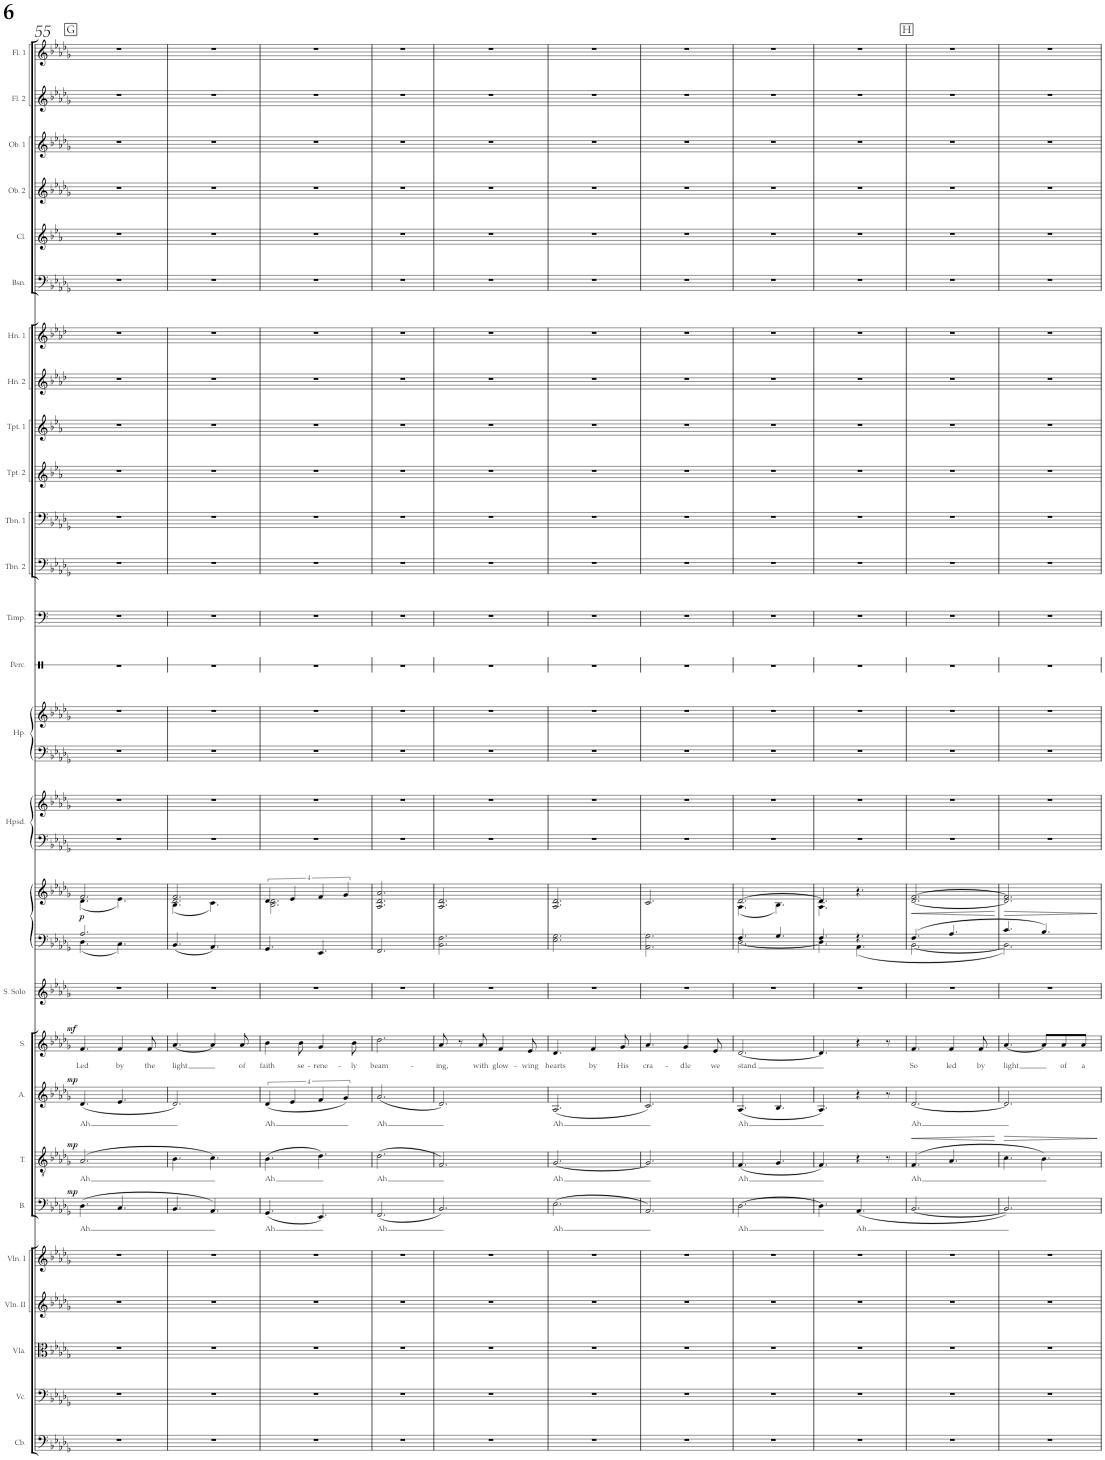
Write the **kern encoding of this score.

**kern	**kern	**kern	**kern	**kern	**kern	**text	**dynam	**kern	**text	**dynam	**kern	**text	**dynam	**kern	**text	**dynam	**kern	**kern	**kern	**dynam	**kern	**kern	**kern	**kern	**kern	**kern	**kern	**kern	**kern	**kern	**kern	**kern	**kern	**kern	**kern	**kern	**kern	**kern
*part27	*part26	*part25	*part24	*part23	*part22	*part22	*part22	*part21	*part21	*part21	*part20	*part20	*part20	*part19	*part19	*part19	*part18	*part17	*part17	*part17	*part16	*part16	*part15	*part15	*part14	*part13	*part12	*part11	*part10	*part9	*part8	*part7	*part6	*part5	*part4	*part3	*part2	*part1
*staff30	*staff29	*staff28	*staff27	*staff26	*staff25	*staff25	*staff25	*staff24	*staff24	*staff24	*staff23	*staff23	*staff23	*staff22	*staff22	*staff22	*staff21	*staff20	*staff19	*staff19/20	*staff18	*staff17	*staff16	*staff15	*staff14	*staff13	*staff12	*staff11	*staff10	*staff9	*staff8	*staff7	*staff6	*staff5	*staff4	*staff3	*staff2	*staff1
*I"Contrabass	*I"Violoncello	*I"Viola	*I"Violin II	*I"Violin I	*I"Bass	*	*	*I"Tenor	*	*	*I"Alto	*	*	*I"Soprano	*	*	*I"Soprano Solo	*I"Piano	*	*	*I"Harpsichord  (optional)	*	*I"Harp	*	*I"Percussion	*I"Timpani	*I"Trombone 2	*I"Trombone 1	*I"Trumpet in Bb 2	*I"Trumpet in Bb 1	*I"Horn in F 2	*I"Horn in F 1	*I"Bassoon	*I"Clarinet in Bb	*I"Oboe 2	*I"Oboe 1	*I"Flute 2	*I"Flute 1
*I'Cb.	*I'Vc.	*I'Vla.	*I'Vln. II	*I'Vln. I	*I'B.	*	*	*I'T.	*	*	*I'A.	*	*	*I'S.	*	*	*I'S. Solo	*I'Pno	*	*	*I'Hpsd.	*	*I'Hp.	*	*I'Perc.	*I'Timp.	*I'Tbn. 2	*I'Tbn. 1	*I'Tpt. 2	*I'Tpt. 1	*I'Hn. 2	*I'Hn. 1	*I'Bsn.	*I'Cl.	*I'Ob. 2	*I'Ob. 1	*I'Fl. 2	*I'Fl. 1
!!LO:PB:g=z
*clefF4	*clefF4	*clefC3	*clefG2	*clefG2	*clefF4	*	*	*clefGv2	*	*	*clefG2	*	*	*clefG2	*	*	*clefG2	*clefF4	*clefG2	*	*clefF4	*clefG2	*clefF4	*clefG2	*clefX	*clefF4	*clefF4	*clefF4	*clefG2	*clefG2	*clefG2	*clefG2	*clefF4	*clefG2	*clefG2	*clefG2	*clefG2	*clefG2
*Trd7c12	*	*	*	*	*	*	*	*	*	*	*	*	*	*	*	*	*	*	*	*	*	*	*	*	*	*	*	*	*Trd1c2	*Trd1c2	*Trd4c7	*Trd4c7	*	*Trd1c2	*	*	*	*
*k[b-e-a-d-g-]	*k[b-e-a-d-g-]	*k[b-e-a-d-g-]	*k[b-e-a-d-g-]	*k[b-e-a-d-g-]	*k[b-e-a-d-g-]	*	*	*k[b-e-a-d-g-]	*	*	*k[b-e-a-d-g-]	*	*	*k[b-e-a-d-g-]	*	*	*k[b-e-a-d-g-]	*k[b-e-a-d-g-]	*k[b-e-a-d-g-]	*	*k[b-e-a-d-g-]	*k[b-e-a-d-g-]	*k[b-e-a-d-g-]	*k[b-e-a-d-g-]	*k[]	*k[]	*k[b-e-a-d-g-]	*k[b-e-a-d-g-]	*k[b-e-a-]	*k[b-e-a-]	*k[b-e-a-d-]	*k[b-e-a-d-]	*k[b-e-a-d-g-]	*k[b-e-a-]	*k[b-e-a-d-g-]	*k[b-e-a-d-g-]	*k[b-e-a-d-g-]	*k[b-e-a-d-g-]
*M6/8	*M6/8	*M6/8	*M6/8	*M6/8	*M6/8	*	*	*M6/8	*	*	*M6/8	*	*	*M6/8	*	*	*M6/8	*M6/8	*M6/8	*	*M6/8	*M6/8	*M6/8	*M6/8	*M6/8	*M6/8	*M6/8	*M6/8	*M6/8	*M6/8	*M6/8	*M6/8	*M6/8	*M6/8	*M6/8	*M6/8	*M6/8	*M6/8
!!LO:REH:place=s1:a:cj:fs=14:t=G
=55	=55	=55	=55	=55	=55	=55	=55	=55	=55	=55	=55	=55	=55	=55	=55	=55	=55	=55	=55	=55	=55	=55	=55	=55	=55	=55	=55	=55	=55	=55	=55	=55	=55	=55	=55	=55	=55	=55
!	!	!	!	!	!	!LO:LY:b	!LO:DY:a	!	!LO:LY:b	!LO:DY:a	!	!LO:LY:b	!LO:DY:a	!	!LO:LY:b	!LO:DY:a	!	!	!	!LO:DY:b	!	!	!	!	!	!	!	!	!	!	!	!	!	!	!	!	!	!
*	*	*	*	*	*	*	*	*	*	*	*	*	*	*	*	*	*	*^	*^	*	*	*	*	*	*	*	*	*	*	*	*	*	*	*	*	*	*	*
2.r	2.r	2.r	2.r	2.r	(4.D-\	Ah	mp	(2.A-/	Ah	mp	(4.d-/	Ah	mp	4.f/	Led	mf	2.r	2.A-/	4.D-\	2.f/	(4.d-\	p	2.r	2.r	2.r	2.r	2.r	2.r	2.r	2.r	2.r	2.r	2.r	2.r	2.r	2.r	2.r	2.r	2.r	2.r
!	!	!	!	!	!	!	!	!	!	!	!	!	!	!	!LO:LY:b	!	!	!	!	!	!	!	!	!	!	!	!	!	!	!	!	!	!	!	!	!	!	!	!	!
.	.	.	.	.	4.C/	.	.	.	.	.	4.e-/	.	.	4f/	by	.	.	.	4.C\	.	4.e-\)	.	.	.	.	.	.	.	.	.	.	.	.	.	.	.	.	.	.	.
!	!	!	!	!	!	!	!	!	!	!	!	!	!	!	!LO:LY:b	!	!	!	!	!	!	!	!	!	!	!	!	!	!	!	!	!	!	!	!	!	!	!	!	!
.	.	.	.	.	.	.	.	.	.	.	.	.	.	8f/	the	.	.	.	.	.	.	.	.	.	.	.	.	.	.	.	.	.	.	.	.	.	.	.	.	.
*	*	*	*	*	*	*	*	*	*	*	*	*	*	*	*	*	*	*v	*v	*	*	*	*	*	*	*	*	*	*	*	*	*	*	*	*	*	*	*	*	*
=56	=56	=56	=56	=56	=56	=56	=56	=56	=56	=56	=56	=56	=56	=56	=56	=56	=56	=56	=56	=56	=56	=56	=56	=56	=56	=56	=56	=56	=56	=56	=56	=56	=56	=56	=56	=56	=56	=56	=56
!	!	!	!	!	!	!	!	!	!	!	!	!	!	!	!LO:LY:b	!	!	!	!	!	!	!	!	!	!	!	!	!	!	!	!	!	!	!	!	!	!	!	!
2.r	2.r	2.r	2.r	2.r	4.BB-/	.	.	4.B-\	.	.	2.d-/)	.	.	[4.a-/	light	.	2.r	4.BB-/	2.d-/ 2.f/	(4.B-\	.	2.r	2.r	2.r	2.r	2.r	2.r	2.r	2.r	2.r	2.r	2.r	2.r	2.r	2.r	2.r	2.r	2.r	2.r
.	.	.	.	.	4.AA-/)	.	.	4.c\)	.	.	.	.	.	4a-/]	.	.	.	4.AA-/	.	4.c\)	.	.	.	.	.	.	.	.	.	.	.	.	.	.	.	.	.	.	.
!	!	!	!	!	!	!	!	!	!	!	!	!	!	!	!LO:LY:b	!	!	!	!	!	!	!	!	!	!	!	!	!	!	!	!	!	!	!	!	!	!	!	!
.	.	.	.	.	.	.	.	.	.	.	.	.	.	8a-/	of	.	.	.	.	.	.	.	.	.	.	.	.	.	.	.	.	.	.	.	.	.	.	.	.
=57	=57	=57	=57	=57	=57	=57	=57	=57	=57	=57	=57	=57	=57	=57	=57	=57	=57	=57	=57	=57	=57	=57	=57	=57	=57	=57	=57	=57	=57	=57	=57	=57	=57	=57	=57	=57	=57	=57	=57
!	!	!	!	!	!	!LO:LY:b	!	!	!LO:LY:b	!	!	!LO:LY:b	!	!	!LO:LY:b	!	!	!	!	!	!	!	!	!	!	!	!	!	!	!	!	!	!	!	!	!	!	!	!
2.r	2.r	2.r	2.r	2.r	(4.GG-/	Ah	.	(4.B-\	Ah	.	(16%3d-/	Ah	.	4b-\	faith	.	2.r	4.GG-/	16%3d-/	2.B-\ 2.d-\	.	2.r	2.r	2.r	2.r	2.r	2.r	2.r	2.r	2.r	2.r	2.r	2.r	2.r	2.r	2.r	2.r	2.r	2.r
.	.	.	.	.	.	.	.	.	.	.	16%3e-/	.	.	.	.	.	.	.	16%3e-/	.	.	.	.	.	.	.	.	.	.	.	.	.	.	.	.	.	.	.	.
!	!	!	!	!	!	!	!	!	!	!	!	!	!	!	!LO:LY:b	!	!	!	!	!	!	!	!	!	!	!	!	!	!	!	!	!	!	!	!	!	!	!	!
.	.	.	.	.	.	.	.	.	.	.	.	.	.	8b-\	se-	.	.	.	.	.	.	.	.	.	.	.	.	.	.	.	.	.	.	.	.	.	.	.	.
!	!	!	!	!	!	!	!	!	!	!	!	!	!	!	!LO:LY:b	!	!	!	!	!	!	!	!	!	!	!	!	!	!	!	!	!	!	!	!	!	!	!	!
.	.	.	.	.	4.EE-/)	.	.	4.d-\)	.	.	16%3f/	.	.	4g-/	-rene-	.	.	4.EE-/	16%3f/	.	.	.	.	.	.	.	.	.	.	.	.	.	.	.	.	.	.	.	.
.	.	.	.	.	.	.	.	.	.	.	16%3g-/)	.	.	.	.	.	.	.	16%3g-/	.	.	.	.	.	.	.	.	.	.	.	.	.	.	.	.	.	.	.	.
!	!	!	!	!	!	!	!	!	!	!	!	!	!	!	!LO:LY:b	!	!	!	!	!	!	!	!	!	!	!	!	!	!	!	!	!	!	!	!	!	!	!	!
.	.	.	.	.	.	.	.	.	.	.	.	.	.	8b-\	-ly	.	.	.	.	.	.	.	.	.	.	.	.	.	.	.	.	.	.	.	.	.	.	.	.
*	*	*	*	*	*	*	*	*	*	*	*	*	*	*	*	*	*	*	*v	*v	*	*	*	*	*	*	*	*	*	*	*	*	*	*	*	*	*	*	*
=58	=58	=58	=58	=58	=58	=58	=58	=58	=58	=58	=58	=58	=58	=58	=58	=58	=58	=58	=58	=58	=58	=58	=58	=58	=58	=58	=58	=58	=58	=58	=58	=58	=58	=58	=58	=58	=58	=58
!	!	!	!	!	!	!LO:LY:b	!	!	!LO:LY:b	!	!	!LO:LY:b	!	!	!LO:LY:b	!	!	!	!	!	!	!	!	!	!	!	!	!	!	!	!	!	!	!	!	!	!	!
2.r	2.r	2.r	2.r	2.r	(2.FF/	Ah	.	(2.d-\	Ah	.	(2.a-/	Ah	.	2.dd-\	beam-	.	2.r	2.FF/	2.A-/ 2.d-/ 2.a-/	.	2.r	2.r	2.r	2.r	2.r	2.r	2.r	2.r	2.r	2.r	2.r	2.r	2.r	2.r	2.r	2.r	2.r	2.r
=59	=59	=59	=59	=59	=59	=59	=59	=59	=59	=59	=59	=59	=59	=59	=59	=59	=59	=59	=59	=59	=59	=59	=59	=59	=59	=59	=59	=59	=59	=59	=59	=59	=59	=59	=59	=59	=59	=59
!	!	!	!	!	!	!	!	!	!	!	!	!	!	!	!LO:LY:b	!	!	!	!	!	!	!	!	!	!	!	!	!	!	!	!	!	!	!	!	!	!	!
2.r	2.r	2.r	2.r	2.r	2.BB-/)	.	.	2.F/)	.	.	2.d-/)	.	.	8a-/	-ing,	.	2.r	2.BB-\ 2.F\	2.A-/ 2.d-/	.	2.r	2.r	2.r	2.r	2.r	2.r	2.r	2.r	2.r	2.r	2.r	2.r	2.r	2.r	2.r	2.r	2.r	2.r
.	.	.	.	.	.	.	.	.	.	.	.	.	.	8r	.	.	.	.	.	.	.	.	.	.	.	.	.	.	.	.	.	.	.	.	.	.	.	.
!	!	!	!	!	!	!	!	!	!	!	!	!	!	!	!LO:LY:b	!	!	!	!	!	!	!	!	!	!	!	!	!	!	!	!	!	!	!	!	!	!	!
.	.	.	.	.	.	.	.	.	.	.	.	.	.	8a-/	with	.	.	.	.	.	.	.	.	.	.	.	.	.	.	.	.	.	.	.	.	.	.	.
!	!	!	!	!	!	!	!	!	!	!	!	!	!	!	!LO:LY:b	!	!	!	!	!	!	!	!	!	!	!	!	!	!	!	!	!	!	!	!	!	!	!
.	.	.	.	.	.	.	.	.	.	.	.	.	.	4f/	glow-	.	.	.	.	.	.	.	.	.	.	.	.	.	.	.	.	.	.	.	.	.	.	.
!	!	!	!	!	!	!	!	!	!	!	!	!	!	!	!LO:LY:b	!	!	!	!	!	!	!	!	!	!	!	!	!	!	!	!	!	!	!	!	!	!	!
.	.	.	.	.	.	.	.	.	.	.	.	.	.	8e-/	-wing	.	.	.	.	.	.	.	.	.	.	.	.	.	.	.	.	.	.	.	.	.	.	.
=60	=60	=60	=60	=60	=60	=60	=60	=60	=60	=60	=60	=60	=60	=60	=60	=60	=60	=60	=60	=60	=60	=60	=60	=60	=60	=60	=60	=60	=60	=60	=60	=60	=60	=60	=60	=60	=60	=60
!	!	!	!	!	!	!LO:LY:b	!	!	!LO:LY:b	!	!	!LO:LY:b	!	!	!LO:LY:b	!	!	!	!	!	!	!	!	!	!	!	!	!	!	!	!	!	!	!	!	!	!	!
2.r	2.r	2.r	2.r	2.r	(2.E-\	Ah	.	[2.G-/	Ah	.	(2.A-/	Ah	.	4.d-/	hearts	.	2.r	2.E-\ 2.G-\	2.A-/ 2.d-/	.	2.r	2.r	2.r	2.r	2.r	2.r	2.r	2.r	2.r	2.r	2.r	2.r	2.r	2.r	2.r	2.r	2.r	2.r
!	!	!	!	!	!	!	!	!	!	!	!	!	!	!	!LO:LY:b	!	!	!	!	!	!	!	!	!	!	!	!	!	!	!	!	!	!	!	!	!	!	!
.	.	.	.	.	.	.	.	.	.	.	.	.	.	4f/	by	.	.	.	.	.	.	.	.	.	.	.	.	.	.	.	.	.	.	.	.	.	.	.
!	!	!	!	!	!	!	!	!	!	!	!	!	!	!	!LO:LY:b	!	!	!	!	!	!	!	!	!	!	!	!	!	!	!	!	!	!	!	!	!	!	!
.	.	.	.	.	.	.	.	.	.	.	.	.	.	8g-/	His	.	.	.	.	.	.	.	.	.	.	.	.	.	.	.	.	.	.	.	.	.	.	.
=61	=61	=61	=61	=61	=61	=61	=61	=61	=61	=61	=61	=61	=61	=61	=61	=61	=61	=61	=61	=61	=61	=61	=61	=61	=61	=61	=61	=61	=61	=61	=61	=61	=61	=61	=61	=61	=61	=61
!	!	!	!	!	!	!	!	!	!	!	!	!	!	!	!LO:LY:b	!	!	!	!	!	!	!	!	!	!	!	!	!	!	!	!	!	!	!	!	!	!	!
2.r	2.r	2.r	2.r	2.r	2.AA-/)	.	.	2.G-/]	.	.	2.c/)	.	.	4.a-/	cra-	.	2.r	2.AA-\ 2.G-\	2.c/	.	2.r	2.r	2.r	2.r	2.r	2.r	2.r	2.r	2.r	2.r	2.r	2.r	2.r	2.r	2.r	2.r	2.r	2.r
!	!	!	!	!	!	!	!	!	!	!	!	!	!	!	!LO:LY:b	!	!	!	!	!	!	!	!	!	!	!	!	!	!	!	!	!	!	!	!	!	!	!
.	.	.	.	.	.	.	.	.	.	.	.	.	.	4g-/	-dle	.	.	.	.	.	.	.	.	.	.	.	.	.	.	.	.	.	.	.	.	.	.	.
!	!	!	!	!	!	!	!	!	!	!	!	!	!	!	!LO:LY:b	!	!	!	!	!	!	!	!	!	!	!	!	!	!	!	!	!	!	!	!	!	!	!
.	.	.	.	.	.	.	.	.	.	.	.	.	.	8e-/	we	.	.	.	.	.	.	.	.	.	.	.	.	.	.	.	.	.	.	.	.	.	.	.
=62	=62	=62	=62	=62	=62	=62	=62	=62	=62	=62	=62	=62	=62	=62	=62	=62	=62	=62	=62	=62	=62	=62	=62	=62	=62	=62	=62	=62	=62	=62	=62	=62	=62	=62	=62	=62	=62	=62
!	!	!	!	!	!	!LO:LY:b	!	!	!LO:LY:b	!	!	!LO:LY:b	!	!	!LO:LY:b	!	!	!	!	!	!	!	!	!	!	!	!	!	!	!	!	!	!	!	!	!	!	!
*	*	*	*	*	*	*	*	*	*	*	*	*	*	*	*	*	*	*^	*^	*	*	*	*	*	*	*	*	*	*	*	*	*	*	*	*	*	*	*
2.r	2.r	2.r	2.r	2.r	[2.D-\	Ah	.	(4.F/	Ah	.	(4.A-/	Ah	.	[2.d-/	stand.	.	2.r	4.F/	[2.D-\	[2.d-/	(4.A-\	.	2.r	2.r	2.r	2.r	2.r	2.r	2.r	2.r	2.r	2.r	2.r	2.r	2.r	2.r	2.r	2.r	2.r	2.r
.	.	.	.	.	.	.	.	4.G-/	.	.	4.B-/	.	.	.	.	.	.	4.G-/	.	.	4.B-\)	.	.	.	.	.	.	.	.	.	.	.	.	.	.	.	.	.	.	.
=63	=63	=63	=63	=63	=63	=63	=63	=63	=63	=63	=63	=63	=63	=63	=63	=63	=63	=63	=63	=63	=63	=63	=63	=63	=63	=63	=63	=63	=63	=63	=63	=63	=63	=63	=63	=63	=63	=63	=63	=63
2.r	2.r	2.r	2.r	2.r	4.D-\]	.	.	4.F/)	.	.	4.A-/)	.	.	4.d-/]	.	.	2.r	4.F/	4.D-\]	4.d-/]	4.A-\	.	2.r	2.r	2.r	2.r	2.r	2.r	2.r	2.r	2.r	2.r	2.r	2.r	2.r	2.r	2.r	2.r	2.r	2.r
!	!	!	!	!	!	!LO:LY:b	!	!	!	!	!	!	!	!	!	!	!	!	!	!	!	!	!	!	!	!	!	!	!	!	!	!	!	!	!	!	!	!	!	!
.	.	.	.	.	(4.AA-/	Ah	.	4r	.	.	4r	.	.	4r	.	.	.	4.r	4.AA-\	4.r	4.ryy	.	.	.	.	.	.	.	.	.	.	.	.	.	.	.	.	.	.	.
.	.	.	.	.	.	.	.	8r	.	.	8r	.	.	8r	.	.	.	.	.	.	.	.	.	.	.	.	.	.	.	.	.	.	.	.	.	.	.	.	.	.
*	*	*	*	*	*	*	*	*	*	*	*	*	*	*	*	*	*	*	*	*v	*v	*	*	*	*	*	*	*	*	*	*	*	*	*	*	*	*	*	*	*
!!LO:REH:place=s1:a:cj:fs=14:t=H
=64	=64	=64	=64	=64	=64	=64	=64	=64	=64	=64	=64	=64	=64	=64	=64	=64	=64	=64	=64	=64	=64	=64	=64	=64	=64	=64	=64	=64	=64	=64	=64	=64	=64	=64	=64	=64	=64	=64	=64
!	!	!	!	!	!	!	!	!	!LO:LY:b	!LO:HP:b	!	!LO:LY:b	!	!	!LO:LY:b	!	!	!	!	!	!LO:HP:b	!	!	!	!	!	!	!	!	!	!	!	!	!	!	!	!	!	!
2.r	2.r	2.r	2.r	2.r	[2.BB-/	.	.	(4.F/	Ah	<	[2.d-/	Ah	.	4.f/	So	.	2.r	4.F/	[2.BB-\	[2.d-/ [2.f/	<	2.r	2.r	2.r	2.r	2.r	2.r	2.r	2.r	2.r	2.r	2.r	2.r	2.r	2.r	2.r	2.r	2.r	2.r
!	!	!	!	!	!	!	!	!	!	!	!	!	!	!	!LO:LY:b	!	!	!	!	!	!	!	!	!	!	!	!	!	!	!	!	!	!	!	!	!	!	!	!
.	.	.	.	.	.	.	.	4.A-/	.	.	.	.	.	4f/	led	.	.	4.A-/	.	.	.	.	.	.	.	.	.	.	.	.	.	.	.	.	.	.	.	.	.
!	!	!	!	!	!	!	!	!	!	!	!	!	!	!	!LO:LY:b	!	!	!	!	!	!	!	!	!	!	!	!	!	!	!	!	!	!	!	!	!	!	!	!
.	.	.	.	.	.	.	.	.	.	.	.	.	.	8f/	by	.	.	.	.	.	.	.	.	.	.	.	.	.	.	.	.	.	.	.	.	.	.	.	.
*	*	*	*	*	*	*	*	*	*	*	*	*	*	*	*	*	*	*v	*v	*	*	*	*	*	*	*	*	*	*	*	*	*	*	*	*	*	*	*	*
.	.	.	.	.	.	.	.	.	.	[	.	.	.	.	.	.	.	.	.	[	.	.	.	.	.	.	.	.	.	.	.	.	.	.	.	.	.	.
=65	=65	=65	=65	=65	=65	=65	=65	=65	=65	=65	=65	=65	=65	=65	=65	=65	=65	=65	=65	=65	=65	=65	=65	=65	=65	=65	=65	=65	=65	=65	=65	=65	=65	=65	=65	=65	=65	=65
!	!	!	!	!	!	!	!	!	!	!LO:HP:b	!	!	!	!	!LO:LY:b	!	!	!	!	!LO:HP:b	!	!	!	!	!	!	!	!	!	!	!	!	!	!	!	!	!	!
*	*	*	*	*	*	*	*	*	*	*	*	*	*	*	*	*	*	*^	*	*	*	*	*	*	*	*	*	*	*	*	*	*	*	*	*	*	*	*
2.r	2.r	2.r	2.r	2.r	2.BB-/])	.	.	4.c\	.	>	2.d-/]	.	.	[4.a-/	light	.	2.r	4.c/	2.BB-\]	2.d-/] 2.f/]	>	2.r	2.r	2.r	2.r	2.r	2.r	2.r	2.r	2.r	2.r	2.r	2.r	2.r	2.r	2.r	2.r	2.r	2.r
.	.	.	.	.	.	.	.	4.B-\)	.	.	.	.	.	8a-/L]	.	.	.	4.B-/	.	.	.	.	.	.	.	.	.	.	.	.	.	.	.	.	.	.	.	.	.
!	!	!	!	!	!	!	!	!	!	!	!	!	!	!	!LO:LY:b	!	!	!	!	!	!	!	!	!	!	!	!	!	!	!	!	!	!	!	!	!	!	!	!
.	.	.	.	.	.	.	.	.	.	.	.	.	.	8a-/	of	.	.	.	.	.	.	.	.	.	.	.	.	.	.	.	.	.	.	.	.	.	.	.	.
!	!	!	!	!	!	!	!	!	!	!	!	!	!	!	!LO:LY:b	!	!	!	!	!	!	!	!	!	!	!	!	!	!	!	!	!	!	!	!	!	!	!	!
.	.	.	.	.	.	.	.	.	.	.	.	.	.	8a-/J	a	.	.	.	.	.	.	.	.	.	.	.	.	.	.	.	.	.	.	.	.	.	.	.	.
*	*	*	*	*	*	*	*	*	*	*	*	*	*	*	*	*	*	*v	*v	*	*	*	*	*	*	*	*	*	*	*	*	*	*	*	*	*	*	*	*
.	.	.	.	.	.	.	.	.	.	]	.	.	.	.	.	.	.	.	.	]	.	.	.	.	.	.	.	.	.	.	.	.	.	.	.	.	.	.
=	=	=	=	=	=	=	=	=	=	=	=	=	=	=	=	=	=	=	=	=	=	=	=	=	=	=	=	=	=	=	=	=	=	=	=	=	=	=
*-	*-	*-	*-	*-	*-	*-	*-	*-	*-	*-	*-	*-	*-	*-	*-	*-	*-	*-	*-	*-	*-	*-	*-	*-	*-	*-	*-	*-	*-	*-	*-	*-	*-	*-	*-	*-	*-	*-
